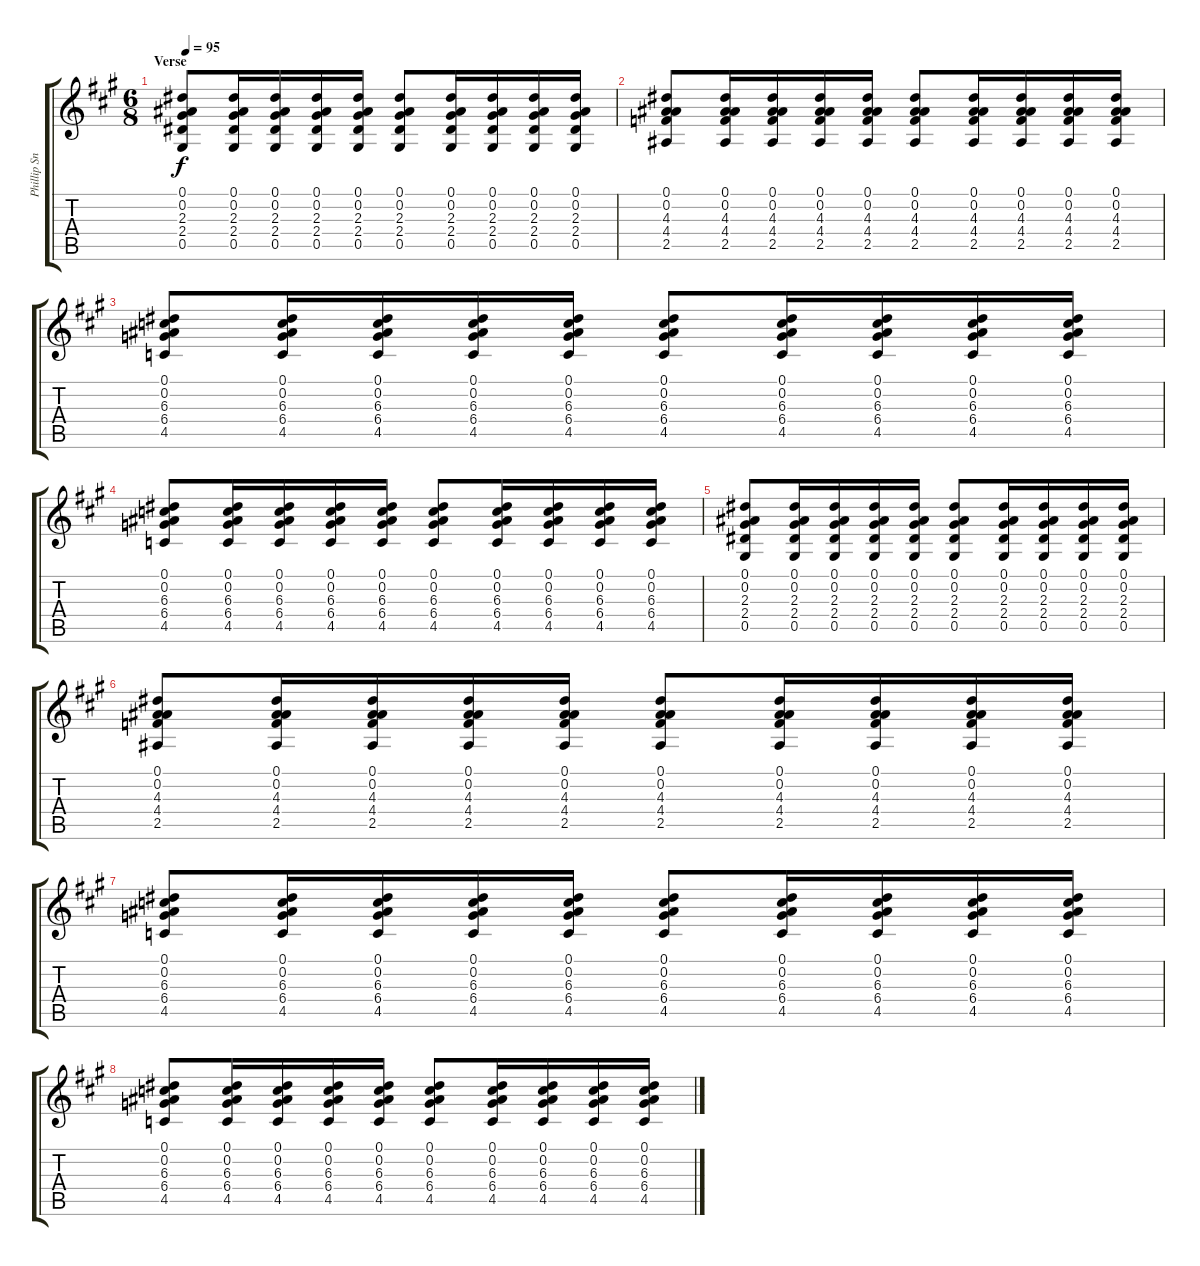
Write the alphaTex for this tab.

\track ("Phillip Sneed" "Phillip Sn") {instrument acousticguitarnylon}
\staff {score tabs}
\tuning (Eb4 Bb3 Gb3 Db3 Ab2 Eb2) {hide}
\ts (6 8)
\section ("" "Verse")
\tempo 95
\clef g2
\ks a
(0.1 0.2 2.3 2.4 0.5).8{dy f} (0.1 0.2 2.3 2.4 0.5).16 (0.1 0.2 2.3 2.4 0.5).16 (0.1 0.2 2.3 2.4 0.5).16 (0.1 0.2 2.3 2.4 0.5).16 (0.1 0.2 2.3 2.4 0.5).8 (0.1 0.2 2.3 2.4 0.5).16 (0.1 0.2 2.3 2.4 0.5).16 (0.1 0.2 2.3 2.4 0.5).16 (0.1 0.2 2.3 2.4 0.5).16 |
(0.1 0.2 4.3 4.4 2.5).8 (0.1 0.2 4.3 4.4 2.5).16 (0.1 0.2 4.3 4.4 2.5).16 (0.1 0.2 4.3 4.4 2.5).16 (0.1 0.2 4.3 4.4 2.5).16 (0.1 0.2 4.3 4.4 2.5).8 (0.1 0.2 4.3 4.4 2.5).16 (0.1 0.2 4.3 4.4 2.5).16 (0.1 0.2 4.3 4.4 2.5).16 (0.1 0.2 4.3 4.4 2.5).16 |
(0.1 0.2 6.3 6.4 4.5).8 (0.1 0.2 6.3 6.4 4.5).16 (0.1 0.2 6.3 6.4 4.5).16 (0.1 0.2 6.3 6.4 4.5).16 (0.1 0.2 6.3 6.4 4.5).16 (0.1 0.2 6.3 6.4 4.5).8 (0.1 0.2 6.3 6.4 4.5).16 (0.1 0.2 6.3 6.4 4.5).16 (0.1 0.2 6.3 6.4 4.5).16 (0.1 0.2 6.3 6.4 4.5).16 |
(0.1 0.2 6.3 6.4 4.5).8 (0.1 0.2 6.3 6.4 4.5).16 (0.1 0.2 6.3 6.4 4.5).16 (0.1 0.2 6.3 6.4 4.5).16 (0.1 0.2 6.3 6.4 4.5).16 (0.1 0.2 6.3 6.4 4.5).8 (0.1 0.2 6.3 6.4 4.5).16 (0.1 0.2 6.3 6.4 4.5).16 (0.1 0.2 6.3 6.4 4.5).16 (0.1 0.2 6.3 6.4 4.5).16 |
(0.1 0.2 2.3 2.4 0.5).8 (0.1 0.2 2.3 2.4 0.5).16 (0.1 0.2 2.3 2.4 0.5).16 (0.1 0.2 2.3 2.4 0.5).16 (0.1 0.2 2.3 2.4 0.5).16 (0.1 0.2 2.3 2.4 0.5).8 (0.1 0.2 2.3 2.4 0.5).16 (0.1 0.2 2.3 2.4 0.5).16 (0.1 0.2 2.3 2.4 0.5).16 (0.1 0.2 2.3 2.4 0.5).16 |
(0.1 0.2 4.3 4.4 2.5).8 (0.1 0.2 4.3 4.4 2.5).16 (0.1 0.2 4.3 4.4 2.5).16 (0.1 0.2 4.3 4.4 2.5).16 (0.1 0.2 4.3 4.4 2.5).16 (0.1 0.2 4.3 4.4 2.5).8 (0.1 0.2 4.3 4.4 2.5).16 (0.1 0.2 4.3 4.4 2.5).16 (0.1 0.2 4.3 4.4 2.5).16 (0.1 0.2 4.3 4.4 2.5).16 |
(0.1 0.2 6.3 6.4 4.5).8 (0.1 0.2 6.3 6.4 4.5).16 (0.1 0.2 6.3 6.4 4.5).16 (0.1 0.2 6.3 6.4 4.5).16 (0.1 0.2 6.3 6.4 4.5).16 (0.1 0.2 6.3 6.4 4.5).8 (0.1 0.2 6.3 6.4 4.5).16 (0.1 0.2 6.3 6.4 4.5).16 (0.1 0.2 6.3 6.4 4.5).16 (0.1 0.2 6.3 6.4 4.5).16 |
(0.1 0.2 6.3 6.4 4.5).8 (0.1 0.2 6.3 6.4 4.5).16 (0.1 0.2 6.3 6.4 4.5).16 (0.1 0.2 6.3 6.4 4.5).16 (0.1 0.2 6.3 6.4 4.5).16 (0.1 0.2 6.3 6.4 4.5).8 (0.1 0.2 6.3 6.4 4.5).16 (0.1 0.2 6.3 6.4 4.5).16 (0.1 0.2 6.3 6.4 4.5).16 (0.1 0.2 6.3 6.4 4.5).16
